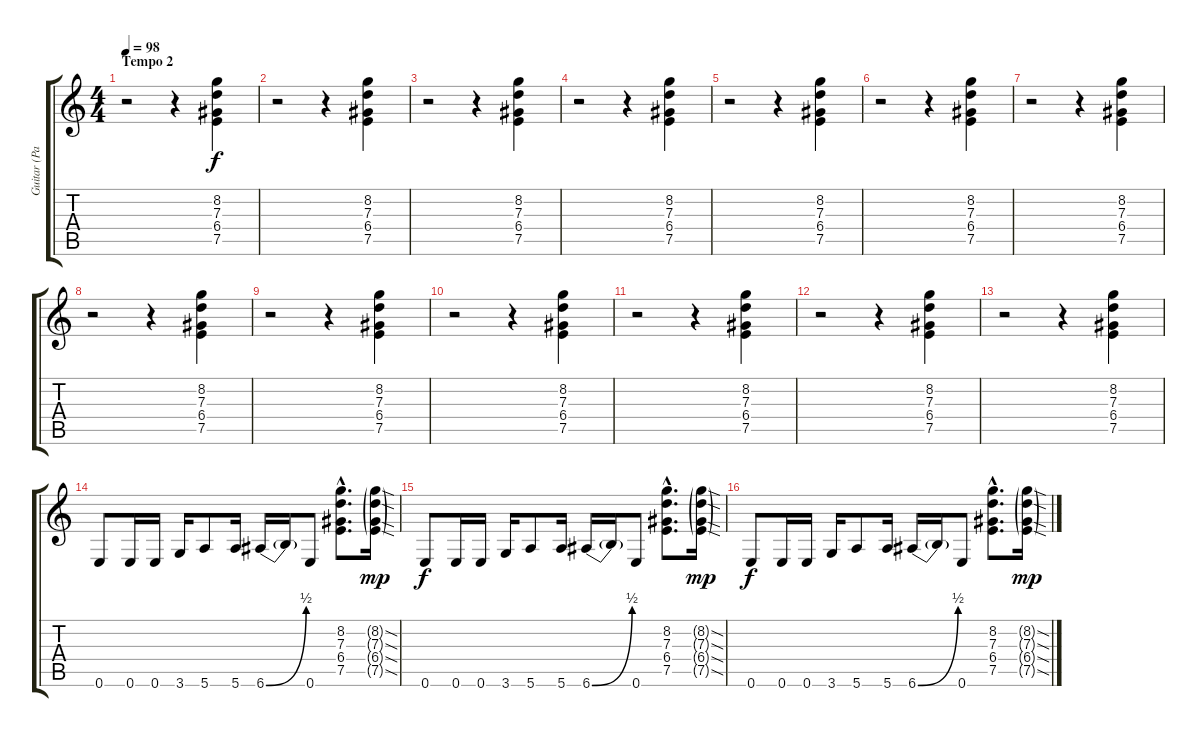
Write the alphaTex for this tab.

\track ("Guitar (Page)" "Guitar (Pa") {instrument overdrivenguitar}
\staff {score tabs}
\tuning (E4 B3 G3 D3 A2 E2) {hide}
\ts (4 4)
\section ("" "Tempo 2")
\tempo 98
\clef g2
\ks c
r.2{dy f} r.4 (8.2 7.3 6.4 7.5).4 |
r.2 r.4 (8.2 7.3 6.4 7.5).4 |
r.2 r.4 (8.2 7.3 6.4 7.5).4 |
r.2 r.4 (8.2 7.3 6.4 7.5).4 |
r.2 r.4 (8.2 7.3 6.4 7.5).4 |
r.2 r.4 (8.2 7.3 6.4 7.5).4 |
r.2 r.4 (8.2 7.3 6.4 7.5).4 |
r.2 r.4 (8.2 7.3 6.4 7.5).4 |
r.2 r.4 (8.2 7.3 6.4 7.5).4 |
r.2 r.4 (8.2 7.3 6.4 7.5).4 |
r.2 r.4 (8.2 7.3 6.4 7.5).4 |
r.2 r.4 (8.2 7.3 6.4 7.5).4 |
r.2 r.4 (8.2 7.3 6.4 7.5).4 |
0.6.8 0.6.16 0.6.16 3.6.16 5.6.8 5.6.16 6.6{be (bend 0 0 60 2)}.16 6.6{t}.16 0.6.8 (8.2{hac} 7.3{hac} 6.4{hac} 7.5{hac}).8{d} (8.2{sod g} 7.3{sod g} 6.4{sod g} 7.5{sod g}).16{dy mp} |
0.6.8{dy f} 0.6.16 0.6.16 3.6.16 5.6.8 5.6.16 6.6{be (bend 0 0 60 2)}.16 6.6{t}.16 0.6.8 (8.2{hac} 7.3{hac} 6.4{hac} 7.5{hac}).8{d} (8.2{sod g} 7.3{sod g} 6.4{sod g} 7.5{sod g}).16{dy mp} |
0.6.8{dy f} 0.6.16 0.6.16 3.6.16 5.6.8 5.6.16 6.6{be (bend 0 0 60 2)}.16 6.6{t}.16 0.6.8 (8.2{hac} 7.3{hac} 6.4{hac} 7.5{hac}).8{d} (8.2{sod g} 7.3{sod g} 6.4{sod g} 7.5{sod g}).16{dy mp}
